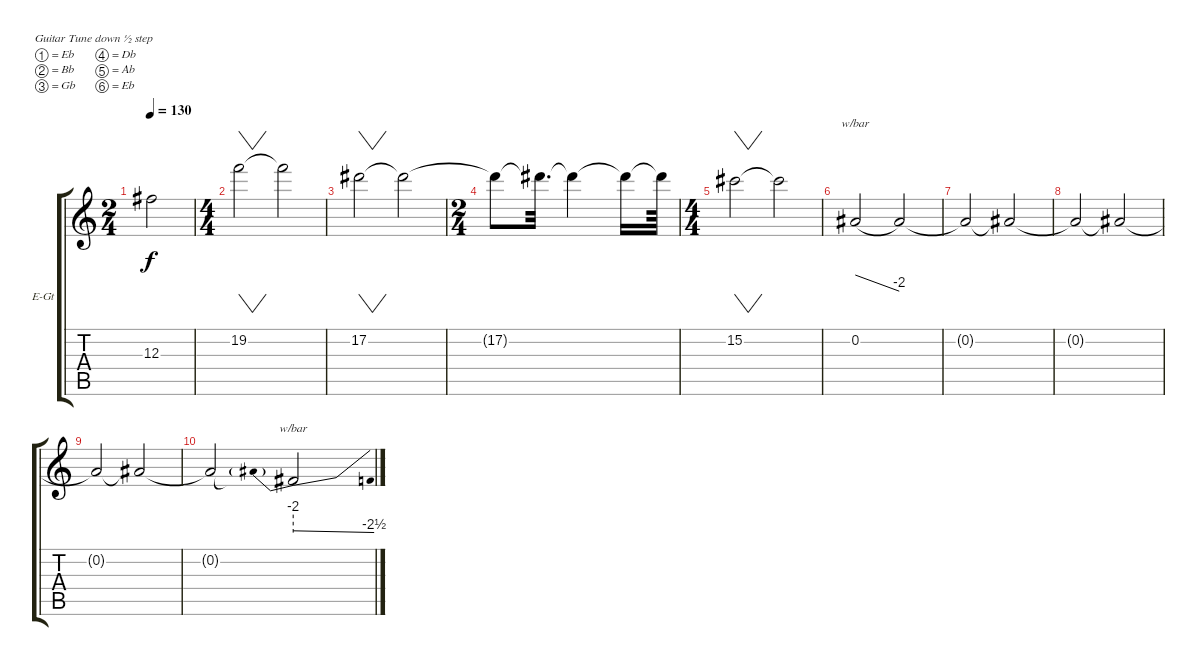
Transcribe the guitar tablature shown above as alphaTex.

\bracketExtendMode groupsimilarinstruments
\firstSystemTrackNameOrientation horizontal
\otherSystemsTrackNameOrientation horizontal
\track ("Lead Guitar" "E-Gt") {instrument distortionguitar}
\staff {score tabs}
\tuning (Eb4 Bb3 Gb3 Db3 Ab2 Eb2)
\ts (2 4)
\tempo 130
\clef g2
\scale
0.39527
\ks c
12.3.2{dy f} |
\ts (4 4)
\scale
0.39527 19.2.2{vw} 19.2{t}.2 |
\scale
0.209459 17.2.2{vw} 17.2{t}.2 |
\ts (2 4)
\scale
0.39527 17.2{t}.8 17.2{t}.32{d} 17.2{t}.4 17.2{t}.16 17.2{t}.64 |
\ts (4 4)
\scale
0.485477 15.2.2{vw} 15.2{t}.2 |
\scale
0.257261 0.2.2{tbe (dive default 0 0 60 -8)} 0.2{t}.2 |
\scale
0.257261 0.2{t}.2 0.2{t}.2 |
0.2{t}.2 0.2{t}.2 |
0.2{t}.2 0.2{t}.2 |
0.2{t}.2 0.2{t}.2{tbe (predivedive default 0 -8 60 -10)}
